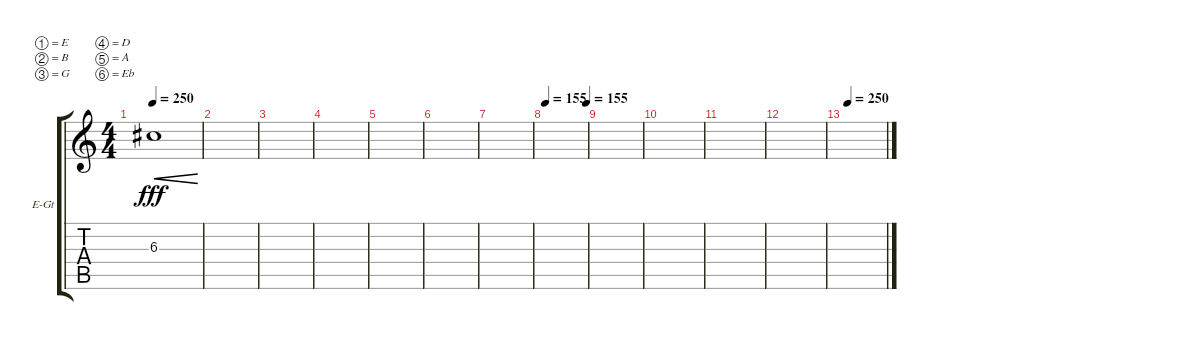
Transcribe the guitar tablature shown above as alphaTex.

\defaultSystemsLayout 4
\bracketExtendMode groupsimilarinstruments
\firstSystemTrackNameOrientation horizontal
\otherSystemsTrackNameOrientation horizontal
\track ("Ниже в пол" "E-Gt") {instrument distortionguitar}
\staff {score tabs}
\tuning (E4 B3 G3 D3 A2 Eb2)
\ts (4 4)
\tempo 250
\clef g2
\ks c
6.3.1{cre dy fff} |
|
|
|
|
|
|
\tempo 155
\tempo (155 0.99375)
|
|
|
|
|
\tempo (250 0.075)
